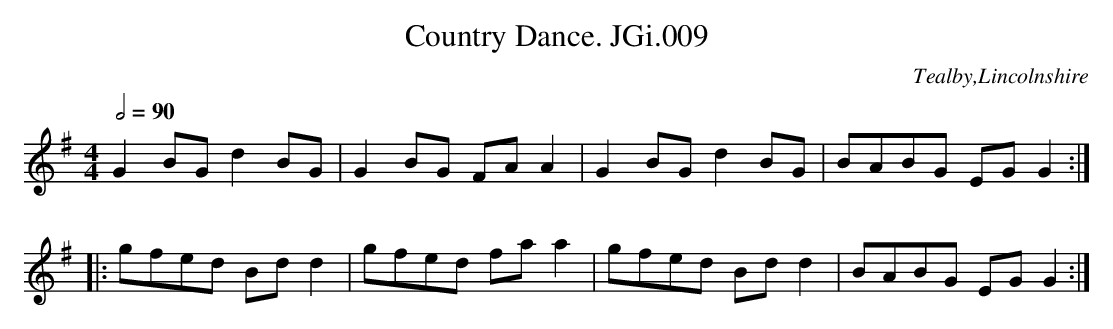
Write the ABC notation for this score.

X:1
T:Country Dance. JGi.009
L:1/8
M:4/4
O:Tealby,Lincolnshire
Q:1/2=90
K:G
G2BGd2BG|G2BG FAA2|G2BG d2BG|BABG EGG2:|
|:gfed Bdd2|gfed fa a2|gfed Bdd2|BABG EGG2:|
